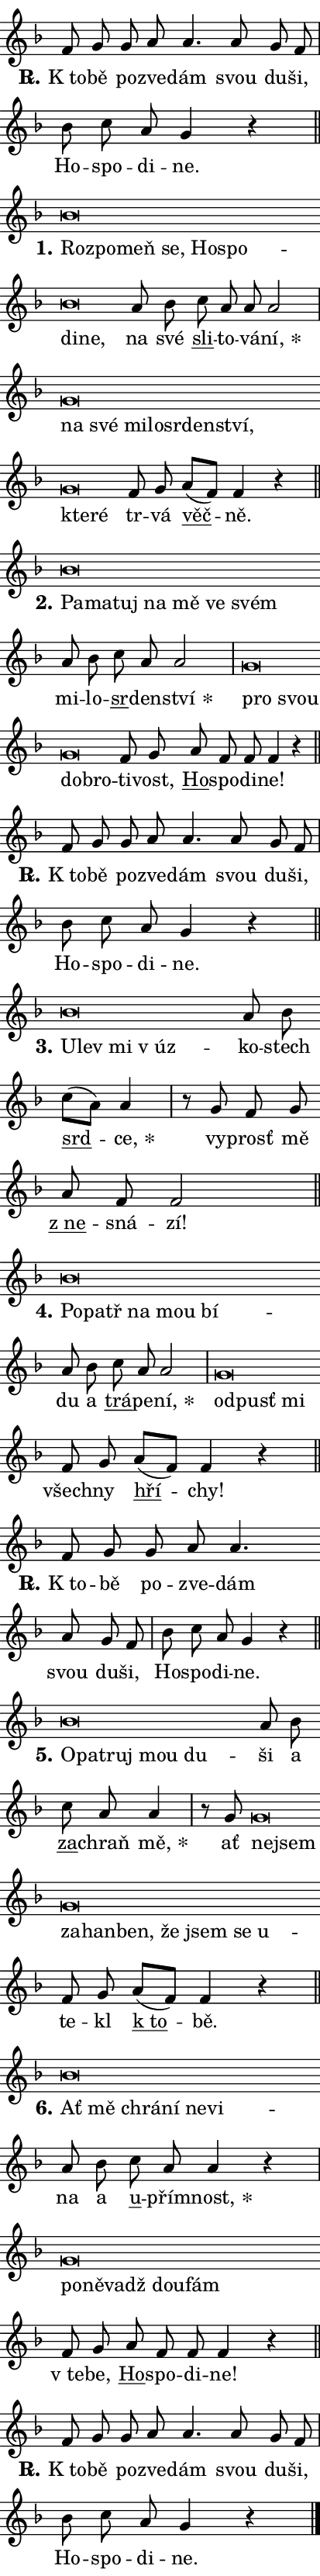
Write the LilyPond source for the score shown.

\version "2.22.1"
\header { tagline = "" }
\paper {
  indent = 0\cm
  top-margin = 0\cm
  right-margin = 0\cm
  bottom-margin = 0\cm
  left-margin = 0\cm
  paper-width = 7\cm
  page-breaking = #ly:one-page-breaking
  system-system-spacing.basic-distance = #11
  score-system-spacing.basic-distance = #11
  ragged-last = ##f
}


%% Author: Thomas Morley
%% https://lists.gnu.org/archive/html/lilypond-user/2020-05/msg00002.html
#(define (line-position grob)
"Returns position of @var[grob} in current system:
   @code{'start}, if at first time-step
   @code{'end}, if at last time-step
   @code{'middle} otherwise
"
  (let* ((col (ly:item-get-column grob))
         (ln (ly:grob-object col 'left-neighbor))
         (rn (ly:grob-object col 'right-neighbor))
         (col-to-check-left (if (ly:grob? ln) ln col))
         (col-to-check-right (if (ly:grob? rn) rn col))
         (break-dir-left
           (and
             (ly:grob-property col-to-check-left 'non-musical #f)
             (ly:item-break-dir col-to-check-left)))
         (break-dir-right
           (and
             (ly:grob-property col-to-check-right 'non-musical #f)
             (ly:item-break-dir col-to-check-right))))
        (cond ((eqv? 1 break-dir-left) 'start)
              ((eqv? -1 break-dir-right) 'end)
              (else 'middle))))

#(define (tranparent-at-line-position vctor)
  (lambda (grob)
  "Relying on @code{line-position} select the relevant enry from @var{vctor}.
Used to determine transparency,"
    (case (line-position grob)
      ((end) (not (vector-ref vctor 0)))
      ((middle) (not (vector-ref vctor 1)))
      ((start) (not (vector-ref vctor 2))))))

noteHeadBreakVisibility =
#(define-music-function (break-visibility)(vector?)
"Makes @code{NoteHead}s transparent relying on @var{break-visibility}"
#{
  \override NoteHead.transparent =
    #(tranparent-at-line-position break-visibility)
#})

#(define delete-ledgers-for-transparent-note-heads
  (lambda (grob)
    "Reads whether a @code{NoteHead} is transparent.
If so this @code{NoteHead} is removed from @code{'note-heads} from
@var{grob}, which is supposed to be @code{LedgerLineSpanner}.
As a result ledgers are not printed for this @code{NoteHead}"
    (let* ((nhds-array (ly:grob-object grob 'note-heads))
           (nhds-list
             (if (ly:grob-array? nhds-array)
                 (ly:grob-array->list nhds-array)
                 '()))
           ;; Relies on the transparent-property being done before
           ;; Staff.LedgerLineSpanner.after-line-breaking is executed.
           ;; This is fragile ...
           (to-keep
             (remove
               (lambda (nhd)
                 (ly:grob-property nhd 'transparent #f))
               nhds-list)))
      ;; TODO find a better method to iterate over grob-arrays, similiar
      ;; to filter/remove etc for lists
      ;; For now rebuilt from scratch
      (set! (ly:grob-object grob 'note-heads)  '())
      (for-each
        (lambda (nhd)
          (ly:pointer-group-interface::add-grob grob 'note-heads nhd))
        to-keep))))

hideNotes = {
  \noteHeadBreakVisibility #begin-of-line-visible
}
unHideNotes = {
  \noteHeadBreakVisibility #all-visible
}

% work-around for resetting accidentals
% https://lilypond.org/doc/v2.23/Documentation/notation/displaying-rhythms#unmetered-music
cadenzaMeasure = {
  \cadenzaOff
  \partial 1024 s1024
  \cadenzaOn
}

#(define-markup-command (accent layout props text) (markup?)
  "Underline accented syllable"
  (interpret-markup layout props
    #{\markup \override #'(offset . 4.3) \underline { #text }#}))

responsum = \markup \concat {
  "R" \hspace #-1.05 \path #0.1 #'((moveto 0 0.07) (lineto 0.9 0.8)) \hspace #0.05 "."
}

\layout {
    \context {
        \Staff
        \remove "Time_signature_engraver"
        \override LedgerLineSpanner.after-line-breaking = #delete-ledgers-for-transparent-note-heads
    }
    \context {
        \Voice {
            \override NoteHead.output-attributes = #'((class . "notehead"))
            \override Hairpin.height = #0.55
        }
    }
    \context {
        \Lyrics {
            \override StanzaNumber.output-attributes = #'((class . "stanzanumber"))
            \override LyricSpace.minimum-distance = #0.9
            \override LyricText.font-name = #"TeX Gyre Schola"
            \override LyricText.font-size = 1
            \override StanzaNumber.font-name = #"TeX Gyre Schola Bold"
            \override StanzaNumber.font-size = 1
        }
    }
}

% magnetic-lyrics.ily
%
%   written by
%     Jean Abou Samra <jean@abou-samra.fr>
%     Werner Lemberg <wl@gnu.org>
%
%   adapted by
%     Jiri Hon <jiri.hon@gmail.com>
%
% Version 2022-Apr-15

% https://www.mail-archive.com/lilypond-user@gnu.org/msg149350.html

#(define (Left_hyphen_pointer_engraver context)
   "Collect syllable-hyphen-syllable occurrences in lyrics and store
them in properties.  This engraver only looks to the left.  For
example, if the lyrics input is @code{foo -- bar}, it does the
following.

@itemize @bullet
@item
Set the @code{text} property of the @code{LyricHyphen} grob between
@q{foo} and @q{bar} to @code{foo}.

@item
Set the @code{left-hyphen} property of the @code{LyricText} grob with
text @q{foo} to the @code{LyricHyphen} grob between @q{foo} and
@q{bar}.
@end itemize

Use this auxiliary engraver in combination with the
@code{lyric-@/text::@/apply-@/magnetic-@/offset!} hook."
   (let ((hyphen #f)
         (text #f))
     (make-engraver
      (acknowledgers
       ((lyric-syllable-interface engraver grob source-engraver)
        (set! text grob)))
      (end-acknowledgers
       ((lyric-hyphen-interface engraver grob source-engraver)
        ;(when (not (grob::has-interface grob 'lyric-space-interface))
          (set! hyphen grob)));)
      ((stop-translation-timestep engraver)
       (when (and text hyphen)
         (ly:grob-set-object! text 'left-hyphen hyphen))
       (set! text #f)
       (set! hyphen #f)))))

#(define (lyric-text::apply-magnetic-offset! grob)
   "If the space between two syllables is less than the value in
property @code{LyricText@/.details@/.squash-threshold}, move the right
syllable to the left so that it gets concatenated with the left
syllable.

Use this function as a hook for
@code{LyricText@/.after-@/line-@/breaking} if the
@code{Left_@/hyphen_@/pointer_@/engraver} is active."
   (let ((hyphen (ly:grob-object grob 'left-hyphen #f)))
     (when hyphen
       (let ((left-text (ly:spanner-bound hyphen LEFT)))
         (when (grob::has-interface left-text 'lyric-syllable-interface)
           (let* ((common (ly:grob-common-refpoint grob left-text X))
                  (this-x-ext (ly:grob-extent grob common X))
                  (left-x-ext
                   (begin
                     ;; Trigger magnetism for left-text.
                     (ly:grob-property left-text 'after-line-breaking)
                     (ly:grob-extent left-text common X)))
                  ;; `delta` is the gap width between two syllables.
                  (delta (- (interval-start this-x-ext)
                            (interval-end left-x-ext)))
                  (details (ly:grob-property grob 'details))
                  (threshold (assoc-get 'squash-threshold details 0.2)))
             (when (< delta threshold)
               (let* (;; We have to manipulate the input text so that
                      ;; ligatures crossing syllable boundaries are not
                      ;; disabled.  For languages based on the Latin
                      ;; script this is essentially a beautification.
                      ;; However, for non-Western scripts it can be a
                      ;; necessity.
                      (lt (ly:grob-property left-text 'text))
                      (rt (ly:grob-property grob 'text))
                      (is-space (grob::has-interface hyphen 'lyric-space-interface))
                      (space (if is-space " " ""))
                      (space-markup (grob-interpret-markup grob " "))
                      (space-size (interval-length (ly:stencil-extent space-markup X)))
                      (extra-delta (if is-space space-size 0))
                      ;; Append new syllable.
                      (ltrt-space (if (and (string? lt) (string? rt))
                                (string-append lt space rt)
                                (make-concat-markup (list lt space rt))))
                      ;; Right-align `ltrt` to the right side.
                      (ltrt-space-markup (grob-interpret-markup
                               grob
                               (make-translate-markup
                                (cons (interval-length this-x-ext) 0)
                                (make-right-align-markup ltrt-space)))))
                 (begin
                   ;; Don't print `left-text`.
                   (ly:grob-set-property! left-text 'stencil #f)
                   ;; Set text and stencil (which holds all collected
                   ;; syllables so far) and shift it to the left.
                   (ly:grob-set-property! grob 'text ltrt-space)
                   (ly:grob-set-property! grob 'stencil ltrt-space-markup)
                   (ly:grob-translate-axis! grob (- (- delta extra-delta)) X))))))))))


#(define (lyric-hyphen::displace-bounds-first grob)
   ;; Make very sure this callback isn't triggered too early.
   (let ((left (ly:spanner-bound grob LEFT))
         (right (ly:spanner-bound grob RIGHT)))
     (ly:grob-property left 'after-line-breaking)
     (ly:grob-property right 'after-line-breaking)
     (ly:lyric-hyphen::print grob)))

squashThreshold = #0.4

\layout {
  \context {
    \Lyrics
    \consists #Left_hyphen_pointer_engraver
    \override LyricText.after-line-breaking =
      #lyric-text::apply-magnetic-offset!
    \override LyricHyphen.stencil = #lyric-hyphen::displace-bounds-first
    \override LyricText.details.squash-threshold = \squashThreshold
    \override LyricHyphen.minimum-distance = 0
    \override LyricHyphen.minimum-length = \squashThreshold
  }
}

squash = \override LyricText.details.squash-threshold = 9999
unSquash = \override LyricText.details.squash-threshold = \squashThreshold

left = \override LyricText.self-alignment-X = #LEFT
unLeft = \revert LyricText.self-alignment-X

starOffset = #(lambda (grob) 
                (let ((x_offset (ly:self-alignment-interface::aligned-on-x-parent grob)))
                  (if (= x_offset 0) 0 (+ x_offset 1.2))))

star = #(define-music-function (syllable)(string?)
"Append star separator at the end of a syllable"
#{
  \once \override LyricText.X-offset = #starOffset
  \lyricmode { \markup {
    #syllable
    \override #'((font-name . "TeX Gyre Schola Bold")) \hspace #0.2 \lower #0.65 \larger "*"
  } }
#})

starAccent = #(define-music-function (syllable)(string?)
"Append star separator at the end of a syllable and make accent"
#{
  \once \override LyricText.X-offset = #starOffset
  \lyricmode { \markup {
    \accent #syllable
    \override #'((font-name . "TeX Gyre Schola Bold")) \hspace #0.2 \lower #0.65 \larger "*"
  } }
#})

breath = #(define-music-function (syllable)(string?)
"Append breathing indicator at the end of a syllable"
#{
  \lyricmode { \markup { #syllable "+" } }
#})

optionalBreath = #(define-music-function (syllable)(string?)
"Append optional breathing indicator at the end of a syllable"
#{
  \lyricmode { \markup { #syllable "(+)" } }
#})


\score {
    <<
        \new Voice = "melody" { \cadenzaOn \key f \major \relative { f'8 g \bar "" g a a4. \bar "" a8 g f \cadenzaMeasure \bar "|" bes c a g4 r \cadenzaMeasure \bar "||" \break }
\relative { bes'\breve*1/16 \hideNotes \breve*1/16 \bar "" \breve*1/16 \bar "" \breve*1/16 \bar "" \breve*1/16 \bar "" \breve*1/16 \bar "" \breve*1/16 \breve*1/16 \bar "" \unHideNotes a8 bes \bar "" c a a a2 \cadenzaMeasure \bar "|" g\breve*1/16 \hideNotes \breve*1/16 \bar "" \breve*1/16 \bar "" \breve*1/16 \bar "" \breve*1/16 \bar "" \breve*1/16 \bar "" \breve*1/16 \bar "" \breve*1/16 \breve*1/16 \bar "" \unHideNotes f8 g \bar "" a[( f)] f4 r \cadenzaMeasure \bar "||" \break }
\relative { bes'\breve*1/16 \hideNotes \breve*1/16 \bar "" \breve*1/16 \bar "" \breve*1/16 \bar "" \breve*1/16 \bar "" \breve*1/16 \breve*1/16 \bar "" \unHideNotes a8 bes \bar "" c a a2 \cadenzaMeasure \bar "|" g\breve*1/16 \hideNotes \breve*1/16 \bar "" \breve*1/16 \breve*1/16 \bar "" \unHideNotes f8 g \bar "" a f f f4 r \cadenzaMeasure \bar "||" \break }
\relative { f'8 g \bar "" g a a4. \bar "" a8 g f \cadenzaMeasure \bar "|" bes c a g4 r \cadenzaMeasure \bar "||" \break }
\relative { bes'\breve*1/16 \hideNotes \breve*1/16 \bar "" \breve*1/16 \breve*1/16 \bar "" \unHideNotes a8 bes \bar "" c[( a)] a4 \cadenzaMeasure \bar "|" r8 g f8 g \bar "" a f f2 \cadenzaMeasure \bar "||" \break }
\relative { bes'\breve*1/16 \hideNotes \breve*1/16 \bar "" \breve*1/16 \bar "" \breve*1/16 \breve*1/16 \bar "" \unHideNotes a8 bes \bar "" c a a2 \cadenzaMeasure \bar "|" g\breve*1/16 \hideNotes \breve*1/16 \breve*1/16 \bar "" \unHideNotes f8 g \bar "" a[( f)] f4 r \cadenzaMeasure \bar "||" \break }
\relative { f'8 g \bar "" g a a4. \bar "" a8 g f \cadenzaMeasure \bar "|" bes c a g4 r \cadenzaMeasure \bar "||" \break }
\relative { bes'\breve*1/16 \hideNotes \breve*1/16 \bar "" \breve*1/16 \bar "" \breve*1/16 \breve*1/16 \bar "" \unHideNotes a8 bes \bar "" c a a4 \cadenzaMeasure \bar "|" r8 g8 g\breve*1/16 \hideNotes \breve*1/16 \bar "" \breve*1/16 \bar "" \breve*1/16 \bar "" \breve*1/16 \bar "" \breve*1/16 \bar "" \breve*1/16 \bar "" \breve*1/16 \breve*1/16 \bar "" \unHideNotes f8 g \bar "" a[( f)] f4 r \cadenzaMeasure \bar "||" \break }
\relative { bes'\breve*1/16 \hideNotes \breve*1/16 \bar "" \breve*1/16 \bar "" \breve*1/16 \bar "" \breve*1/16 \breve*1/16 \bar "" \unHideNotes a8 bes \bar "" c a a4 r \cadenzaMeasure \bar "|" g\breve*1/16 \hideNotes \breve*1/16 \bar "" \breve*1/16 \bar "" \breve*1/16 \breve*1/16 \bar "" \unHideNotes f8 g \bar "" a f f f4 r \cadenzaMeasure \bar "||" \break }
\relative { f'8 g \bar "" g a a4. \bar "" a8 g f \cadenzaMeasure \bar "|" bes c a g4 r \cadenzaMeasure \bar "||" \break } \bar "|." }
        \new Lyrics \lyricsto "melody" { \lyricmode { \set stanza = \responsum
"K to" -- bě po -- zve -- dám svou du -- ši, Ho -- spo -- di -- ne.
\set stanza = "1."
\left Roz -- \squash po -- meň se, Ho -- spo -- di -- ne, \unLeft \unSquash na své \markup \accent sli -- to -- vá -- \star ní, \left na \squash své mi -- lo -- sr -- den -- ství, kte -- ré \unLeft \unSquash tr -- vá \markup \accent věč -- ně.
\set stanza = "2."
\left Pa -- \squash ma -- tuj na mě ve svém \unLeft \unSquash mi -- lo -- \markup \accent sr -- den -- \star ství \left pro \squash svou dob -- ro -- \unLeft \unSquash ti -- vost, \markup \accent Ho -- spo -- di -- ne!
\set stanza = \responsum
"K to" -- bě po -- zve -- dám svou du -- ši, Ho -- spo -- di -- ne.
\set stanza = "3."
\left U -- \squash lev mi "v úz" -- \unLeft \unSquash ko -- stech \markup \accent srd -- \star ce, vy -- prosť mě \markup \accent "z ne" -- sná -- zí!
\set stanza = "4."
\left Po -- \squash patř na mou bí -- \unLeft \unSquash du a \markup \accent trá -- pe -- \star ní, \left od -- \squash pusť mi \unLeft \unSquash všech -- ny \markup \accent hří -- chy!
\set stanza = \responsum
"K to" -- bě po -- zve -- dám svou du -- ši, Ho -- spo -- di -- ne.
\set stanza = "5."
\left O -- \squash pa -- truj mou du -- \unLeft \unSquash ši a \markup \accent za -- chraň \star mě, ať \left nej -- \squash sem za -- han -- ben, že jsem se u -- \unLeft \unSquash te -- kl \markup \accent "k to" -- bě.
\set stanza = "6."
\left Ať \squash mě chrá -- ní ne -- vi -- \unLeft \unSquash na a \markup \accent u -- přím -- \star nost, \left po -- \squash ně -- vadž dou -- fám \unLeft \unSquash "v te" -- be, \markup \accent Ho -- spo -- di -- ne!
\set stanza = \responsum
"K to" -- bě po -- zve -- dám svou du -- ši, Ho -- spo -- di -- ne. } }
    >>
    \layout {}
}
